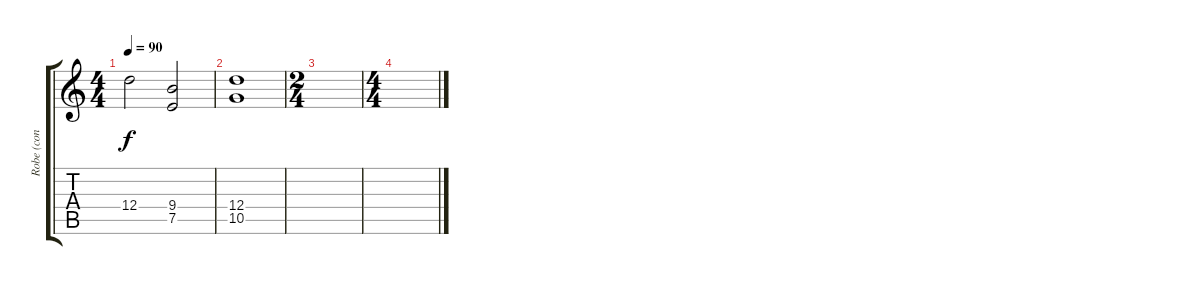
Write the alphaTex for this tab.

\track ("Robe (con distorsión)" "Robe (con ") {instrument distortionguitar}
\staff {score tabs}
\tuning (E4 B3 G3 D3 A2 E2) {hide}
\ts (4 4)
\tempo 90
\clef g2
\ks c
12.4.2{dy f} (9.4 7.5).2 |
(12.4 10.5).1 |
\ts (2 4)
|
\ts (4 4)
